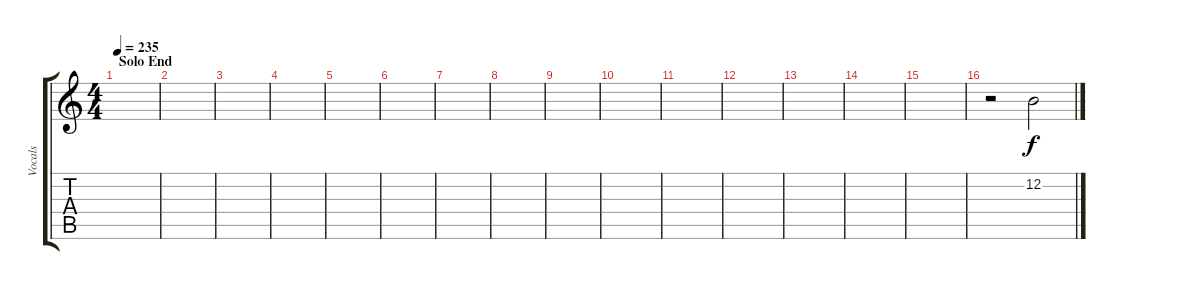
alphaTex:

\track ("Vocals" "Vocals") {instrument lead3calliope}
\staff {score tabs}
\tuning (E4 B3 G3 D3 A2 E2) {hide}
\ts (4 4)
\section ("" "Solo End")
\tempo 235
\clef g2
\ks c
|
|
|
|
|
|
|
|
|
|
|
|
|
|
|
r.2 12.2.2
